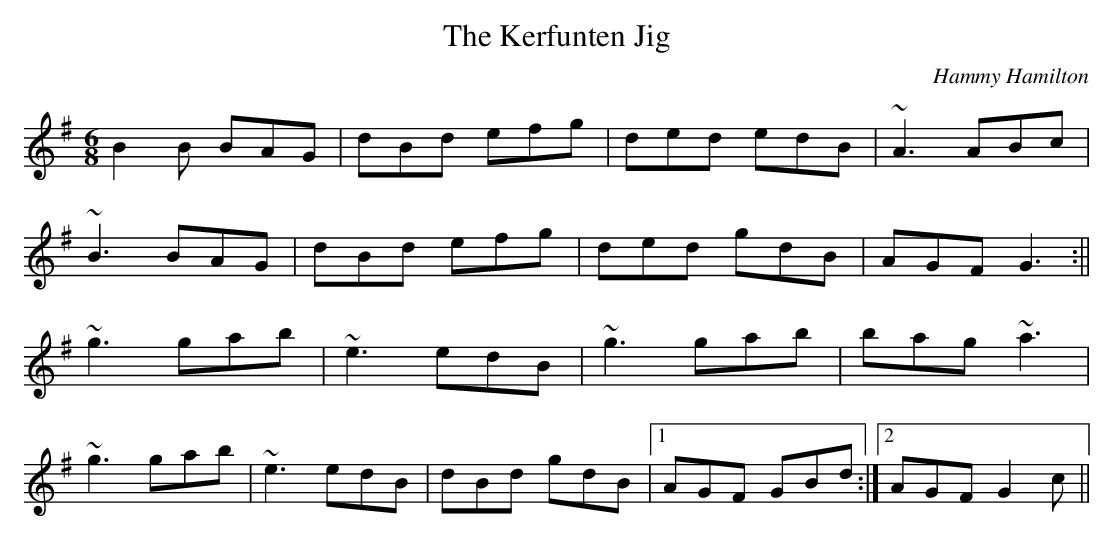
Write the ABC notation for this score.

X:1
T:Kerfunten Jig, The
C:Hammy Hamilton
M:6/8
L:1/8
K:G
B2B BAG|dBd efg|ded edB|~A3 ABc|
~B3 BAG|dBd efg|ded gdB|AGF G3:||
~g3 gab|~e3 edB|~g3 gab|bag ~a3|
~g3 gab|~e3 edB|dBd gdB|1 AGF GBd:|2 AGF G2c||
